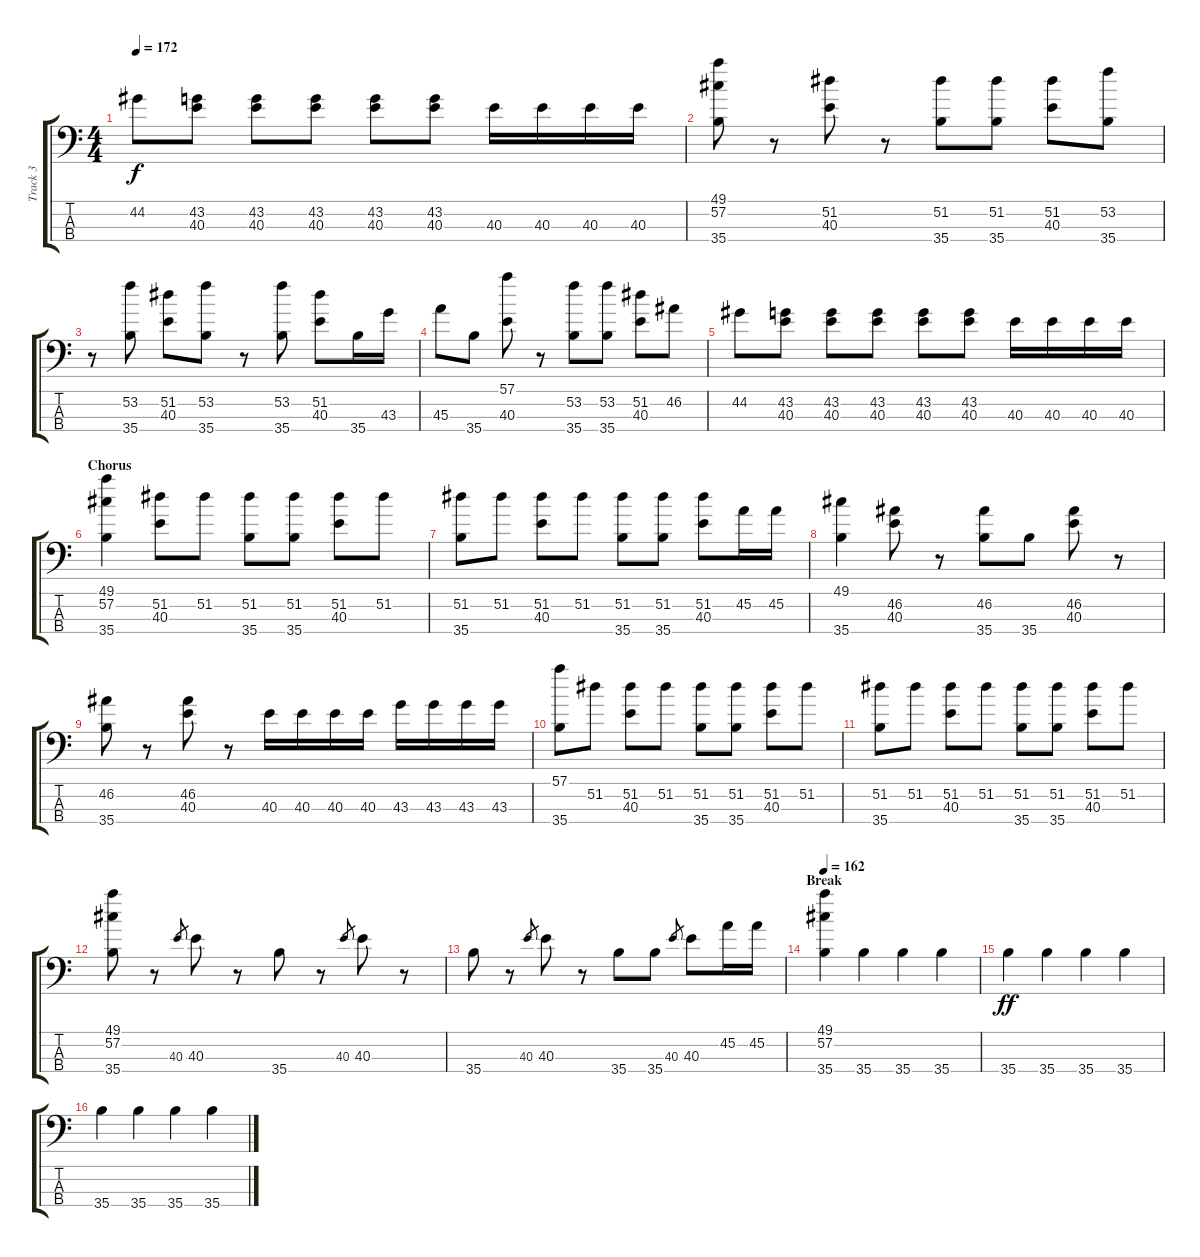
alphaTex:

\track ("Track 3" "Track 3") {instrument acousticgrandpiano}
\staff {score tabs}
\tuning (C-1 C-1 C-1 C-1) {hide}
\ts (4 4)
\tempo 172
\clef f4
\ks c
44.2.8{dy f} (43.2 40.3).8 (43.2 40.3).8 (43.2 40.3).8 (43.2 40.3).8 (43.2 40.3).8 40.3.16 40.3.16 40.3.16 40.3.16 |
(49.1 57.2 35.4).8 r.8 (51.2 40.3).8 r.8 (51.2 35.4).8 (51.2 35.4).8 (51.2 40.3).8 (53.2 35.4).8 |
r.8 (53.2 35.4).8 (51.2 40.3).8 (53.2 35.4).8 r.8 (53.2 35.4).8 (51.2 40.3).8 35.4.16 43.3.16 |
45.3.8 35.4.8 (57.1 40.3).8 r.8 (53.2 35.4).8 (53.2 35.4).8 (51.2 40.3).8 46.2.8 |
44.2.8 (43.2 40.3).8 (43.2 40.3).8 (43.2 40.3).8 (43.2 40.3).8 (43.2 40.3).8 40.3.16 40.3.16 40.3.16 40.3.16 |
\section ("" "Chorus")
(49.1 57.2 35.4).4 (51.2 40.3).8 51.2.8 (51.2 35.4).8 (51.2 35.4).8 (51.2 40.3).8 51.2.8 |
(51.2 35.4).8 51.2.8 (51.2 40.3).8 51.2.8 (51.2 35.4).8 (51.2 35.4).8 (51.2 40.3).8 45.2.16 45.2.16 |
(49.1 35.4).4 (46.2 40.3).8 r.8 (46.2 35.4).8 35.4.8 (46.2 40.3).8 r.8 |
(46.2 35.4).8 r.8 (46.2 40.3).8 r.8 40.3.16 40.3.16 40.3.16 40.3.16 43.3.16 43.3.16 43.3.16 43.3.16 |
(57.1 35.4).8 51.2.8 (51.2 40.3).8 51.2.8 (51.2 35.4).8 (51.2 35.4).8 (51.2 40.3).8 51.2.8 |
(51.2 35.4).8 51.2.8 (51.2 40.3).8 51.2.8 (51.2 35.4).8 (51.2 35.4).8 (51.2 40.3).8 51.2.8 |
(49.1 57.2 35.4).8 r.8 40.3.8{gr} 40.3.8 r.8 35.4.8 r.8 40.3.8{gr} 40.3.8 r.8 |
35.4.8 r.8 40.3.8{gr} 40.3.8 r.8 35.4.8 35.4.8 40.3.8{gr} 40.3.8 45.2.16 45.2.16 |
\section ("" "Break")
\tempo 162
(49.1 57.2 35.4).4 35.4.4 35.4.4 35.4.4 |
35.4.4{dy ff} 35.4.4 35.4.4 35.4.4 |
35.4.4 35.4.4 35.4.4 35.4.4
